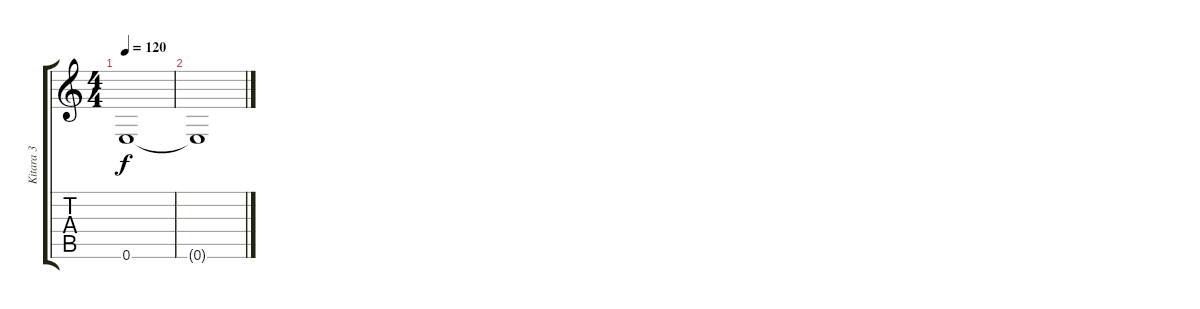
\track ("Kitara 3" "Kitara 3") {instrument acousticguitarsteel}
\staff {score tabs}
\tuning (E4 B3 G3 D3 A2 E2) {hide}
\ts (4 4)
\tempo 120
\clef g2
\ks c
0.6.1{dy f} |
0.6{t}.1
